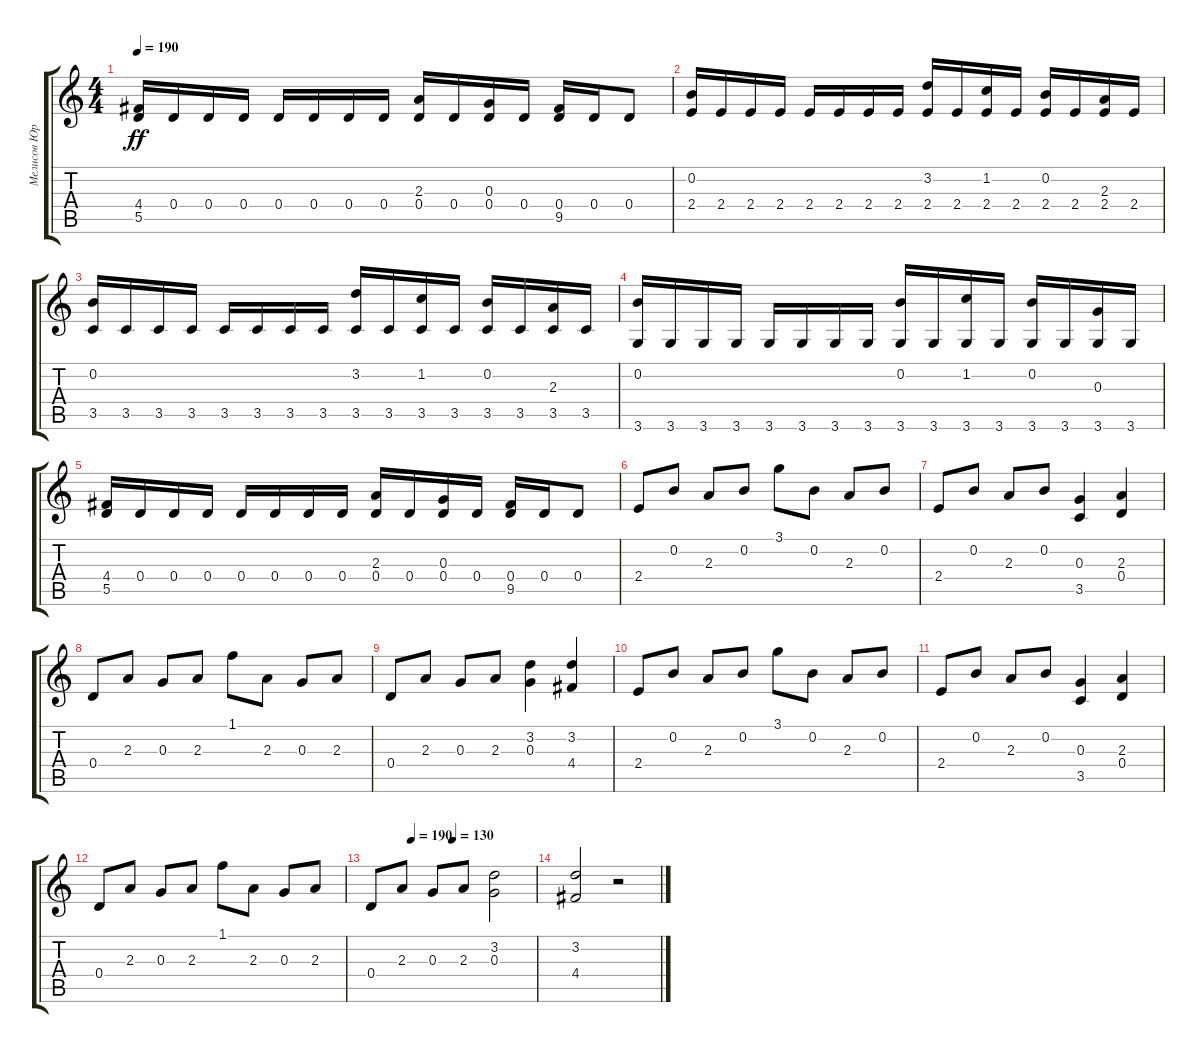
\track ("Мелисов Юрий" "Мелисов Юр") {instrument distortionguitar}
\staff {score tabs}
\tuning (E4 B3 G3 D3 A2 E2) {hide}
\ts (4 4)
\tempo 190
\clef g2
\ks c
(4.4 5.5).16{dy ff} 0.4.16 0.4.16 0.4.16 0.4.16 0.4.16 0.4.16 0.4.16 (2.3 0.4).16 0.4.16 (0.3 0.4).16 0.4.16 (0.4 9.5).16 0.4.16 0.4.8 |
(0.2 2.4).16 2.4.16 2.4.16 2.4.16 2.4.16 2.4.16 2.4.16 2.4.16 (3.2 2.4).16 2.4.16 (1.2 2.4).16 2.4.16 (0.2 2.4).16 2.4.16 (2.3 2.4).16 2.4.16 |
(0.2 3.5).16 3.5.16 3.5.16 3.5.16 3.5.16 3.5.16 3.5.16 3.5.16 (3.2 3.5).16 3.5.16 (1.2 3.5).16 3.5.16 (0.2 3.5).16 3.5.16 (2.3 3.5).16 3.5.16 |
(0.2 3.6).16 3.6.16 3.6.16 3.6.16 3.6.16 3.6.16 3.6.16 3.6.16 (0.2 3.6).16 3.6.16 (1.2 3.6).16 3.6.16 (0.2 3.6).16 3.6.16 (0.3 3.6).16 3.6.16 |
(4.4 5.5).16 0.4.16 0.4.16 0.4.16 0.4.16 0.4.16 0.4.16 0.4.16 (2.3 0.4).16 0.4.16 (0.3 0.4).16 0.4.16 (0.4 9.5).16 0.4.16 0.4.8 |
2.4.8 0.2.8 2.3.8 0.2.8 3.1.8 0.2.8 2.3.8 0.2.8 |
2.4.8 0.2.8 2.3.8 0.2.8 (0.3 3.5).4 (2.3 0.4).4 |
0.4.8 2.3.8 0.3.8 2.3.8 1.1.8 2.3.8 0.3.8 2.3.8 |
0.4.8 2.3.8 0.3.8 2.3.8 (3.2 0.3).4 (3.2 4.4).4 |
2.4.8 0.2.8 2.3.8 0.2.8 3.1.8 0.2.8 2.3.8 0.2.8 |
2.4.8 0.2.8 2.3.8 0.2.8 (0.3 3.5).4 (2.3 0.4).4 |
0.4.8 2.3.8 0.3.8 2.3.8 1.1.8 2.3.8 0.3.8 2.3.8 |
\tempo (190 0.25)
\tempo (130 0.5)
0.4.8 2.3.8 0.3.8 2.3.8 (3.2 0.3).2 |
(3.2 4.4).2 r.2
